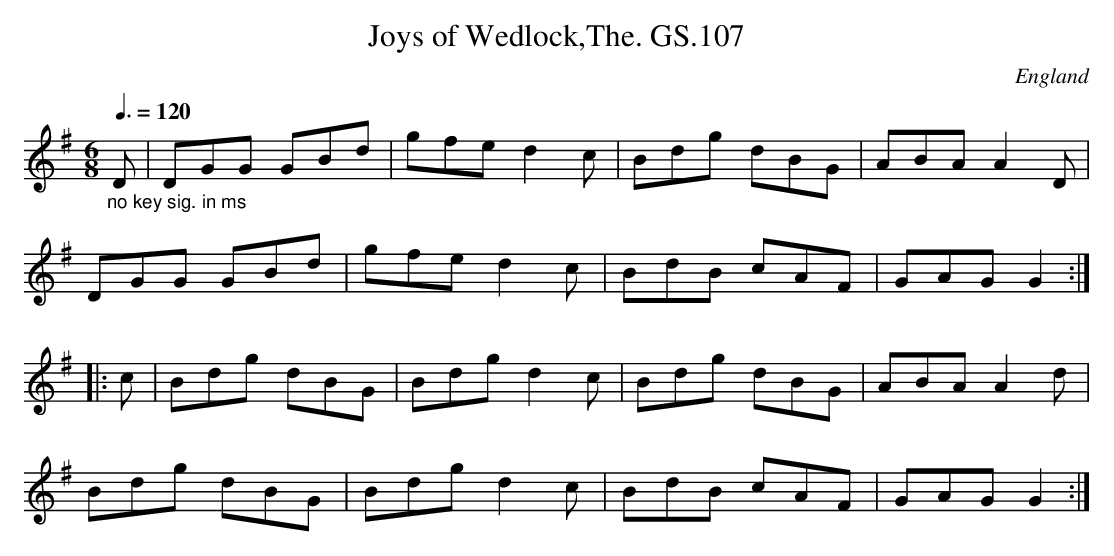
X:1
T:Joys of Wedlock,The. GS.107
M:6/8
L:1/8
Q:3/8=120
O:England
K:G major
"_no key sig. in ms"D | DGG GBd | gfe d2 c | Bdg dBG | ABA A2 D |!
DGG GBd | gfe d2 c | BdB cAF | GAG G2 :|!
|:c | Bdg dBG | Bdg d2c | Bdg dBG | ABA A2 d |!
Bdg dBG | Bdg d2 c | BdB cAF | GAG G2 :|
